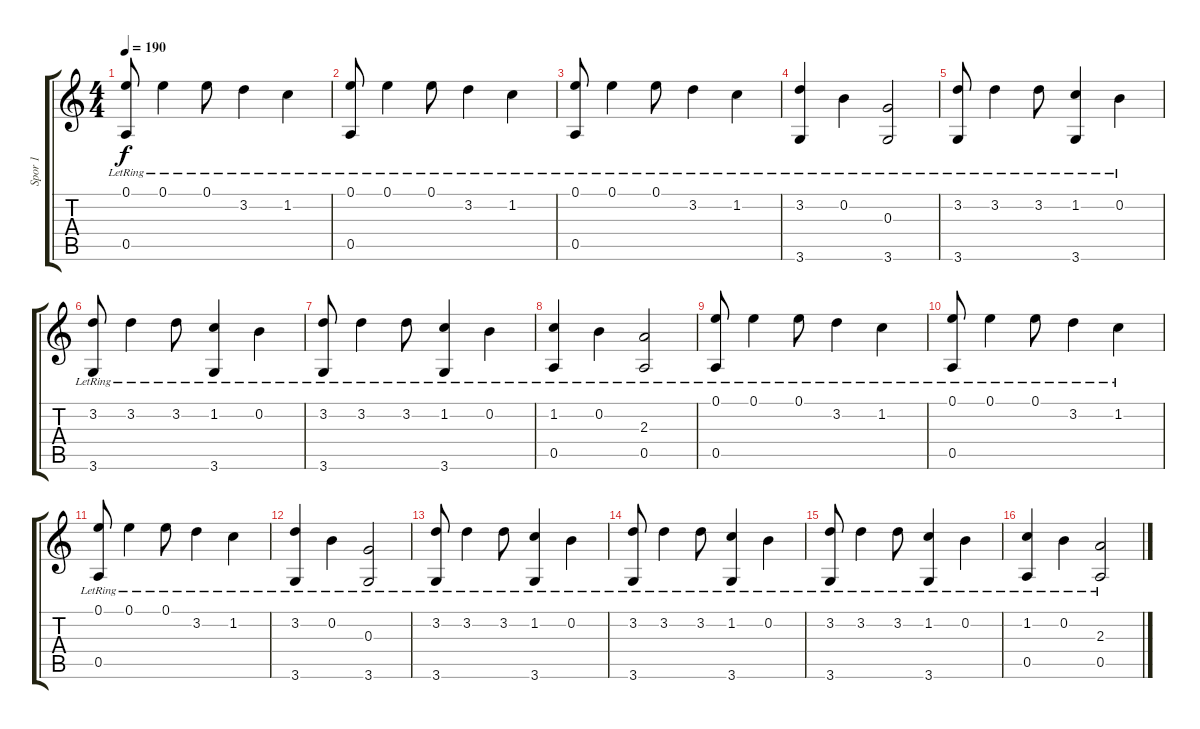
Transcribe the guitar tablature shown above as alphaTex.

\track ("Spor 1" "Spor 1") {instrument acousticguitarsteel}
\staff {score tabs}
\tuning (E4 B3 G3 D3 A2 E2) {hide}
\ts (4 4)
\tempo 190
\clef g2
\ks c
(0.1{lr} 0.5{lr}).8{dy f} 0.1{lr}.4 0.1{lr}.8 3.2{lr}.4 1.2{lr}.4 |
(0.1{lr} 0.5{lr}).8 0.1{lr}.4 0.1{lr}.8 3.2{lr}.4 1.2{lr}.4 |
(0.1{lr} 0.5{lr}).8 0.1{lr}.4 0.1{lr}.8 3.2{lr}.4 1.2{lr}.4 |
(3.2{lr} 3.6{lr}).4 0.2{lr}.4 (0.3{lr} 3.6{lr}).2 |
(3.2{lr} 3.6{lr}).8 3.2{lr}.4 3.2{lr}.8 (1.2{lr} 3.6{lr}).4 0.2{lr}.4 |
(3.2{lr} 3.6{lr}).8 3.2{lr}.4 3.2{lr}.8 (1.2{lr} 3.6{lr}).4 0.2{lr}.4 |
(3.2{lr} 3.6{lr}).8 3.2{lr}.4 3.2{lr}.8 (1.2{lr} 3.6{lr}).4 0.2{lr}.4 |
(1.2{lr} 0.5{lr}).4 0.2{lr}.4 (2.3{lr} 0.5{lr}).2 |
(0.1{lr} 0.5{lr}).8 0.1{lr}.4 0.1{lr}.8 3.2{lr}.4 1.2{lr}.4 |
(0.1{lr} 0.5{lr}).8 0.1{lr}.4 0.1{lr}.8 3.2{lr}.4 1.2{lr}.4 |
(0.1{lr} 0.5{lr}).8 0.1{lr}.4 0.1{lr}.8 3.2{lr}.4 1.2{lr}.4 |
(3.2{lr} 3.6{lr}).4 0.2{lr}.4 (0.3{lr} 3.6{lr}).2 |
(3.2{lr} 3.6{lr}).8 3.2{lr}.4 3.2{lr}.8 (1.2{lr} 3.6{lr}).4 0.2{lr}.4 |
(3.2{lr} 3.6{lr}).8 3.2{lr}.4 3.2{lr}.8 (1.2{lr} 3.6{lr}).4 0.2{lr}.4 |
(3.2{lr} 3.6{lr}).8 3.2{lr}.4 3.2{lr}.8 (1.2{lr} 3.6{lr}).4 0.2{lr}.4 |
(1.2{lr} 0.5{lr}).4 0.2{lr}.4 (2.3{lr} 0.5{lr}).2
